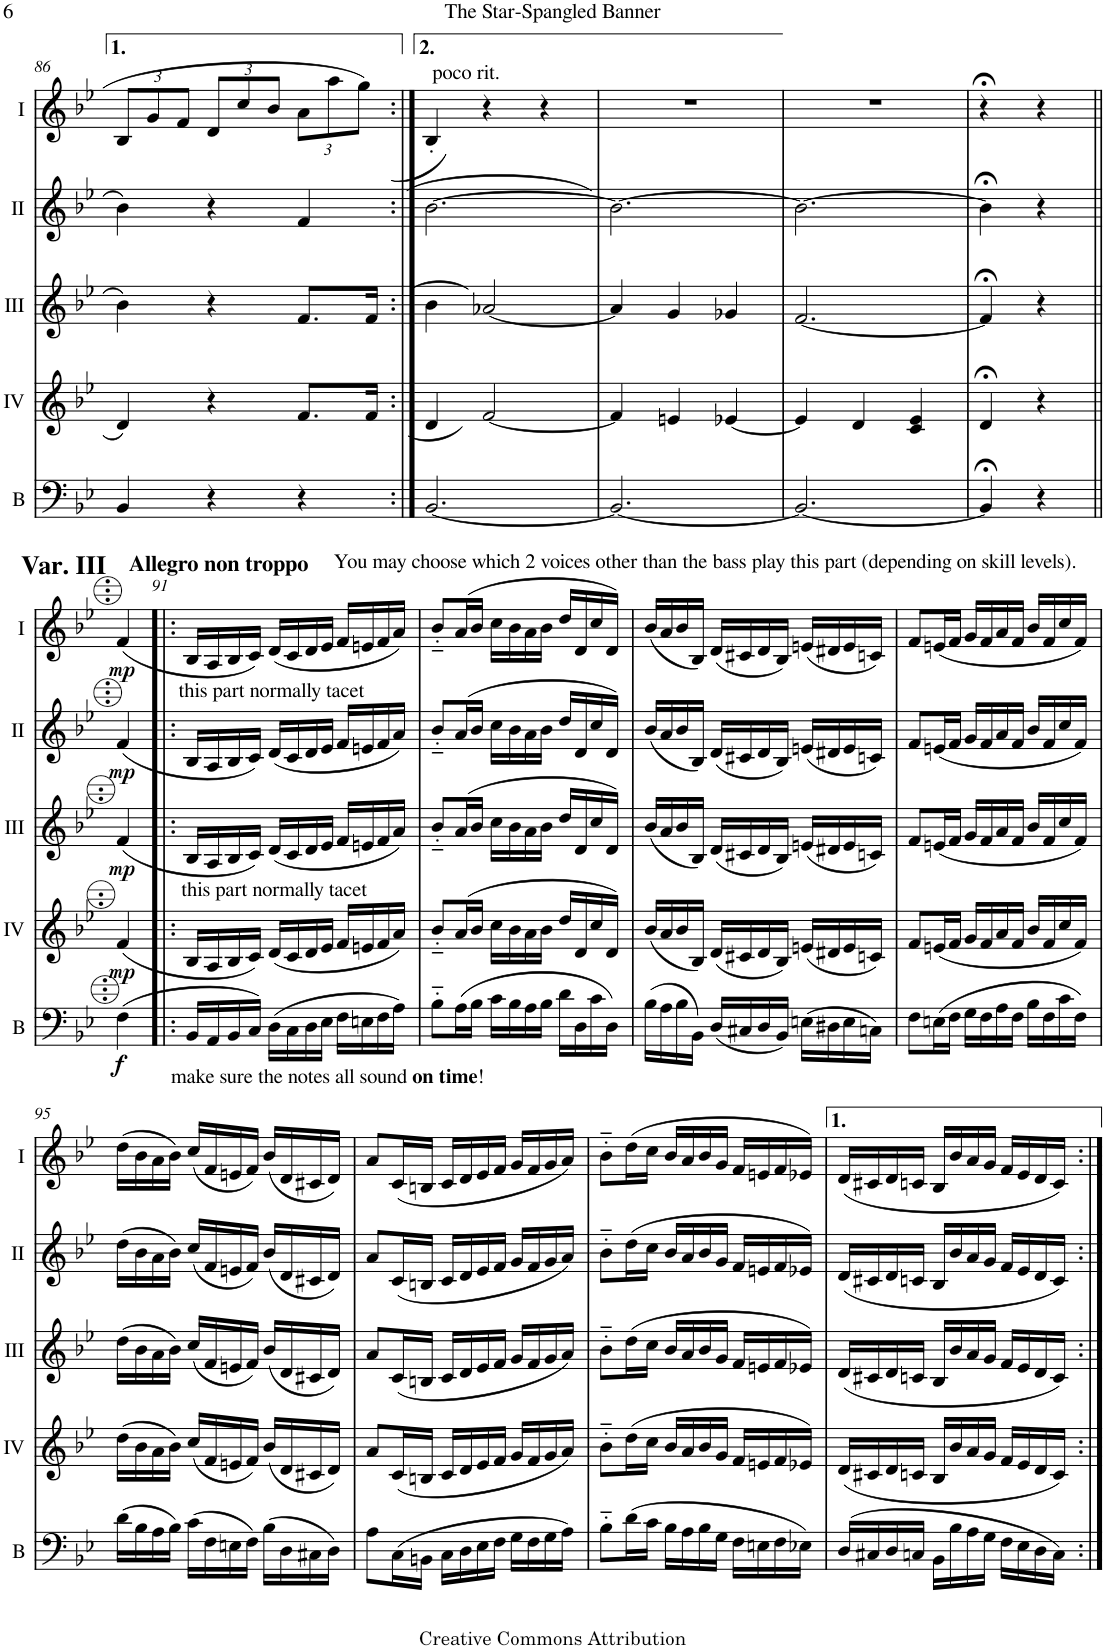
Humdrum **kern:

**kern	**dynam	**kern	**dynam	**kern	**dynam	**kern	**dynam	**kern	**dynam
*part5	*part5	*part4	*part4	*part3	*part3	*part2	*part2	*part1	*part1
*staff5	*staff5	*staff4	*staff4	*staff3	*staff3	*staff2	*staff2	*staff1	*staff1
*I"Bass	*	*I"Acc. 4	*	*I"Acc. 3	*	*I"Acc. 2	*	*I"Acc. 1	*
*I'B	*	*	*	*	*	*	*	*	*
!!LO:PB:g=z
*clefF4	*	*clefG2	*	*clefG2	*	*clefG2	*	*clefG2	*
*Trd7c12	*	*Trd7c12	*	*Trd7c12	*	*	*	*	*
*k[b-e-]	*	*k[b-e-]	*	*k[b-e-]	*	*k[b-e-]	*	*k[b-e-]	*
*M3/4	*	*M3/4	*	*M3/4	*	*M3/4	*	*M3/4	*
*	*	*	*	*	*	*	*	*Xbrackettup	*
=86	=86	=86	=86	=86	=86	=86	=86	=86	=86
4BB-/	.	4d/	.	4b-\	.	4B-\	.	12B-/L	.
.	.	.	.	.	.	.	.	12g/	.
.	.	.	.	.	.	.	.	12f/J	.
4r	.	4r	.	4r	.	4r	.	12d/L	.
.	.	.	.	.	.	.	.	12cc/	.
.	.	.	.	.	.	.	.	12b-/J	.
4r	.	8.f/L	.	8.f/L	.	4F/	.	12a\L	.
.	.	.	.	.	.	.	.	12aa\	.
.	.	.	.	.	.	.	.	12gg\J	.
.	.	16f/Jk	.	16f/Jk	.	.	.	.	.
=87:|!	=87:|!	=87:|!	=87:|!	=87:|!	=87:|!	=87:|!	=87:|!	=87:|!	=87:|!
!	!	!	!	!	!	!	!	!LO:TX:a:t=poco rit.	!
[2.BB-/	.	(4d/	.	(4b-\	.	(>[2.B-\	.	(4B-'/	.
.	.	[2f/)	.	[2a-X/)	.	.	.	4r)	.
.	.	.	.	.	.	.	.	4r	.
=88	=88	=88	=88	=88	=88	=88	=88	=88	=88
2.BB-/_	.	4f/]	.	4a-/]	.	2.B-\_)	.	2.r	.
.	.	4en/	.	4g/	.	.	.	.	.
.	.	[4e-X/	.	4g-X/	.	.	.	.	.
=89	=89	=89	=89	=89	=89	=89	=89	=89	=89
2.BB-/_	.	4e-/]	.	[2.f/	.	2.B-\_	.	2.r	.
.	.	4d/	.	.	.	.	.	.	.
.	.	4c/ 4e-/	.	.	.	.	.	.	.
=90	=90	=90	=90	=90	=90	=90	=90	=90	=90
4BB-;</]	.	4d;</	.	4f;</]	.	4B-;<\]	.	4r;<	.
4r	.	4r	.	4r	.	4r	.	4r	.
!!LO:LB:g=z
=90X3||	=90X3||	=90X3||	=90X3||	=90X3||	=90X3||	=90X3||	=90X3||	=90X3||	=90X3||
!	!	!	!	!	!	!	!	!LO:TX:a:B:t=Allegro non troppo	!
!	!	!	!	!	!	!	!	!LO:TX:a:B:t=Var. III	!
!	!	!	!	!	!	!	!	!LO:TX:a:t=You may choose which 2 voices other than the bass play this part (depending on skill levels).	!
!	!	!	!	!	!	!LO:TX:a:t=this part normally tacet	!	!	!
!	!	!LO:TX:a:t=this part normally tacet	!	!	!	!	!	!	!
!	!LO:DY:b	!	!LO:DY:b	!	!LO:DY:b	!	!LO:DY:b	!	!LO:DY:b
(4F\	f	(4f/	mp	(4f/	mp	(4f/	mp	(4f/	mp
=91!|:	=91!|:	=91!|:	=91!|:	=91!|:	=91!|:	=91!|:	=91!|:	=91!|:	=91!|:
!LO:TX:b:t=make sure the notes all sound	!	!	!	!	!	!	!	!	!
!LO:TX:b:B:t=on time	!	!	!	!	!	!	!	!	!
!LO:TX:b:t=!	!	!	!	!	!	!	!	!	!
16BB-/LL	.	16B-/LL	.	16B-/LL	.	16B-/LL	.	16B-/LL	.
16AA/	.	16A/	.	16A/	.	16A/	.	16A/	.
16BB-/	.	16B-/	.	16B-/	.	16B-/	.	16B-/	.
16C/JJ)	.	16c/JJ)	.	16c/JJ)	.	16c/JJ)	.	16c/JJ)	.
(16D\LL	.	(16d/LL	.	(16d/LL	.	(16d/LL	.	(16d/LL	.
16C\	.	16c/	.	16c/	.	16c/	.	16c/	.
16D\	.	16d/	.	16d/	.	16d/	.	16d/	.
16E-\JJ	.	16e-/JJ	.	16e-/JJ	.	16e-/JJ	.	16e-/JJ	.
16F\LL	.	16f/LL	.	16f/LL	.	16f/LL	.	16f/LL	.
16En\	.	16en/	.	16en/	.	16en/	.	16en/	.
16F\	.	16f/	.	16f/	.	16f/	.	16f/	.
16A\JJ)	.	16a/JJ)	.	16a/JJ)	.	16a/JJ)	.	16a/JJ)	.
=92	=92	=92	=92	=92	=92	=92	=92	=92	=92
8B-'~\L	.	8b-'~/L	.	8b-'~/L	.	8b-'~/L	.	8b-'~/L	.
(16A\L	.	(16a/L	.	(16a/L	.	(16a/L	.	(16a/L	.
16B-\JJ	.	16b-/JJ	.	16b-/JJ	.	16b-/JJ	.	16b-/JJ	.
16c\LL	.	16cc\LL	.	16cc\LL	.	16cc\LL	.	16cc\LL	.
16B-\	.	16b-\	.	16b-\	.	16b-\	.	16b-\	.
16A\	.	16a\	.	16a\	.	16a\	.	16a\	.
16B-\JJ	.	16b-\JJ	.	16b-\JJ	.	16b-\JJ	.	16b-\JJ	.
16d\LL	.	16dd/LL	.	16dd/LL	.	16dd/LL	.	16dd/LL	.
16D\	.	16d/	.	16d/	.	16d/	.	16d/	.
16c\	.	16cc/	.	16cc/	.	16cc/	.	16cc/	.
16D\JJ)	.	16d/JJ)	.	16d/JJ)	.	16d/JJ)	.	16d/JJ)	.
=93	=93	=93	=93	=93	=93	=93	=93	=93	=93
(16B-\LL	.	(16b-/LL	.	(16b-/LL	.	(16b-/LL	.	(16b-/LL	.
16A\	.	16a/	.	16a/	.	16a/	.	16a/	.
16B-\	.	16b-/	.	16b-/	.	16b-/	.	16b-/	.
16BB-\JJ)	.	16B-/JJ)	.	16B-/JJ)	.	16B-/JJ)	.	16B-/JJ)	.
(16D/LL	.	(16d/LL	.	(16d/LL	.	(16d/LL	.	(16d/LL	.
16C#X/	.	16c#X/	.	16c#X/	.	16c#X/	.	16c#X/	.
16D/	.	16d/	.	16d/	.	16d/	.	16d/	.
16BB-/JJ)	.	16B-/JJ)	.	16B-/JJ)	.	16B-/JJ)	.	16B-/JJ)	.
(16En\LL	.	(16en/LL	.	(16en/LL	.	(16en/LL	.	(16en/LL	.
16D#X\	.	16d#X/	.	16d#X/	.	16d#X/	.	16d#X/	.
16E\	.	16e/	.	16e/	.	16e/	.	16e/	.
16Cn\JJ)	.	16cn/JJ)	.	16cn/JJ)	.	16cn/JJ)	.	16cn/JJ)	.
=94	=94	=94	=94	=94	=94	=94	=94	=94	=94
8F\L	.	8f/L	.	8f/L	.	8f/L	.	8f/L	.
(16En\L	.	(16en/L	.	(16en/L	.	(16en/L	.	(16en/L	.
16F\JJ	.	16f/JJ	.	16f/JJ	.	16f/JJ	.	16f/JJ	.
16G\LL	.	16g/LL	.	16g/LL	.	16g/LL	.	16g/LL	.
16F\	.	16f/	.	16f/	.	16f/	.	16f/	.
16A\	.	16a/	.	16a/	.	16a/	.	16a/	.
16F\JJ	.	16f/JJ	.	16f/JJ	.	16f/JJ	.	16f/JJ	.
16B-\LL	.	16b-/LL	.	16b-/LL	.	16b-/LL	.	16b-/LL	.
16F\	.	16f/	.	16f/	.	16f/	.	16f/	.
16c\	.	16cc/	.	16cc/	.	16cc/	.	16cc/	.
16F\JJ)	.	16f/JJ)	.	16f/JJ)	.	16f/JJ)	.	16f/JJ)	.
!!LO:LB:g=z
=95	=95	=95	=95	=95	=95	=95	=95	=95	=95
(16d\LL	.	(16dd\LL	.	(16dd\LL	.	(16dd\LL	.	(16dd\LL	.
16B-\	.	16b-\	.	16b-\	.	16b-\	.	16b-\	.
16A\	.	16a\	.	16a\	.	16a\	.	16a\	.
16B-\JJ)	.	16b-\JJ)	.	16b-\JJ)	.	16b-\JJ)	.	16b-\JJ)	.
(16c\LL	.	(16cc/LL	.	(16cc/LL	.	(16cc/LL	.	(16cc/LL	.
16F\	.	16f/	.	16f/	.	16f/	.	16f/	.
16En\	.	16en/	.	16en/	.	16en/	.	16en/	.
16F\JJ)	.	16f/JJ)	.	16f/JJ)	.	16f/JJ)	.	16f/JJ)	.
(16B-\LL	.	(16b-/LL	.	(16b-/LL	.	(16b-/LL	.	(16b-/LL	.
16D\	.	16d/	.	16d/	.	16d/	.	16d/	.
16C#X\	.	16c#X/	.	16c#X/	.	16c#X/	.	16c#X/	.
16D\JJ)	.	16d/JJ)	.	16d/JJ)	.	16d/JJ)	.	16d/JJ)	.
=96	=96	=96	=96	=96	=96	=96	=96	=96	=96
8A\L	.	8a/L	.	8a/L	.	8a/L	.	8a/L	.
(16C\L	.	(16c/L	.	(16c/L	.	(16c/L	.	(16c/L	.
16BBn\JJ	.	16Bn/JJ	.	16Bn/JJ	.	16Bn/JJ	.	16Bn/JJ	.
16C\LL	.	16c/LL	.	16c/LL	.	16c/LL	.	16c/LL	.
16D\	.	16d/	.	16d/	.	16d/	.	16d/	.
16E-\	.	16e-/	.	16e-/	.	16e-/	.	16e-/	.
16F\JJ	.	16f/JJ	.	16f/JJ	.	16f/JJ	.	16f/JJ	.
16G\LL	.	16g/LL	.	16g/LL	.	16g/LL	.	16g/LL	.
16F\	.	16f/	.	16f/	.	16f/	.	16f/	.
16G\	.	16g/	.	16g/	.	16g/	.	16g/	.
16A\JJ)	.	16a/JJ)	.	16a/JJ)	.	16a/JJ)	.	16a/JJ)	.
=97	=97	=97	=97	=97	=97	=97	=97	=97	=97
8B-'~\L	.	8b-'~\L	.	8b-'~\L	.	8b-'~\L	.	8b-'~\L	.
(16d\L	.	(16dd\L	.	(16dd\L	.	(16dd\L	.	(16dd\L	.
16c\JJ	.	16cc\JJ	.	16cc\JJ	.	16cc\JJ	.	16cc\JJ	.
16B-\LL	.	16b-/LL	.	16b-/LL	.	16b-/LL	.	16b-/LL	.
16A\	.	16a/	.	16a/	.	16a/	.	16a/	.
16B-\	.	16b-/	.	16b-/	.	16b-/	.	16b-/	.
16G\JJ	.	16g/JJ	.	16g/JJ	.	16g/JJ	.	16g/JJ	.
16F\LL	.	16f/LL	.	16f/LL	.	16f/LL	.	16f/LL	.
16En\	.	16en/	.	16en/	.	16en/	.	16en/	.
16F\	.	16f/	.	16f/	.	16f/	.	16f/	.
16E-X\JJ)	.	16e-X/JJ)	.	16e-X/JJ)	.	16e-X/JJ)	.	16e-X/JJ)	.
=98	=98	=98	=98	=98	=98	=98	=98	=98	=98
(16D/LL	.	(16d/LL	.	(16d/LL	.	(16d/LL	.	(16d/LL	.
16C#X/	.	16c#X/	.	16c#X/	.	16c#X/	.	16c#X/	.
16D/	.	16d/	.	16d/	.	16d/	.	16d/	.
16Cn/JJ	.	16cn/JJ	.	16cn/JJ	.	16cn/JJ	.	16cn/JJ	.
16BB-\LL	.	16B-/LL	.	16B-/LL	.	16B-/LL	.	16B-/LL	.
16B-\	.	16b-/	.	16b-/	.	16b-/	.	16b-/	.
16A\	.	16a/	.	16a/	.	16a/	.	16a/	.
16G\JJ	.	16g/JJ	.	16g/JJ	.	16g/JJ	.	16g/JJ	.
16F\LL	.	16f/LL	.	16f/LL	.	16f/LL	.	16f/LL	.
16E-\	.	16e-/	.	16e-/	.	16e-/	.	16e-/	.
16D\	.	16d/	.	16d/	.	16d/	.	16d/	.
16C\JJ)	.	16c/JJ)	.	16c/JJ)	.	16c/JJ)	.	16c/JJ)	.
=:|!	=:|!	=:|!	=:|!	=:|!	=:|!	=:|!	=:|!	=:|!	=:|!
*-	*-	*-	*-	*-	*-	*-	*-	*-	*-
